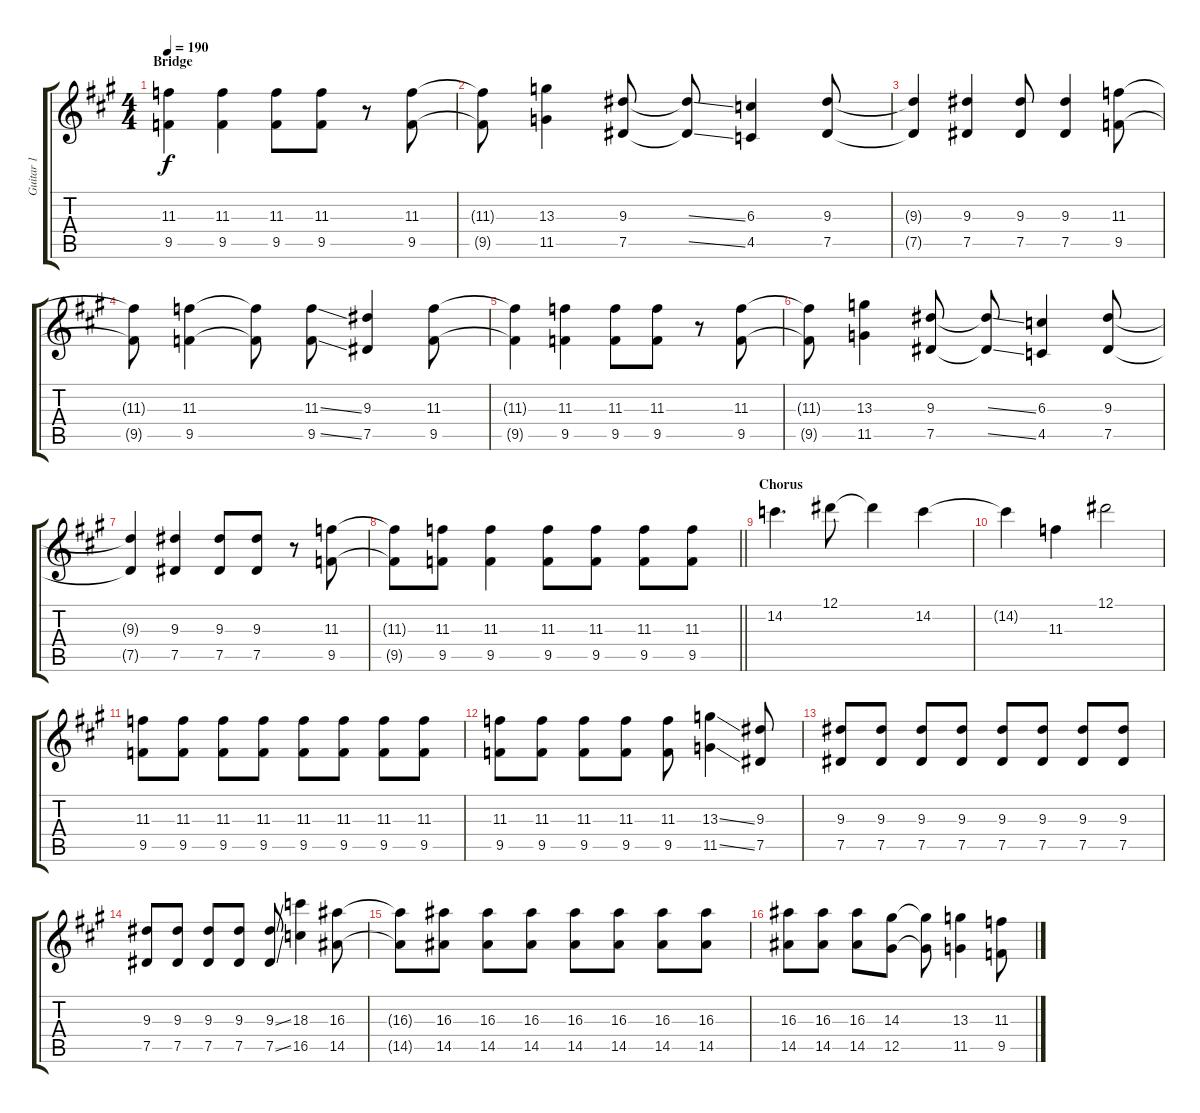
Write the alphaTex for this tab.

\track ("Guitar 1" "Guitar 1") {instrument overdrivenguitar}
\staff {score tabs}
\tuning (Eb4 Bb3 Gb3 Db3 Ab2 Eb2) {hide}
\ts (4 4)
\section ("" "Bridge")
\tempo 190
\clef g2
\ks a
(11.3 9.5).4{dy f} (11.3 9.5).4 (11.3 9.5).8 (11.3 9.5).8 r.8 (11.3 9.5).8 |
(11.3{t} 9.5{t}).8 (13.3 11.5).4 (9.3 7.5).8 (9.3{ss t} 7.5{ss t}).8 (6.3 4.5).4 (9.3 7.5).8 |
(9.3{t} 7.5{t}).4 (9.3 7.5).4 (9.3 7.5).8 (9.3 7.5).4 (11.3 9.5).8 |
(11.3{t} 9.5{t}).8 (11.3 9.5).4 (11.3{t} 9.5{t}).8 (11.3{ss} 9.5{ss}).8 (9.3 7.5).4 (11.3 9.5).8 |
(11.3{t} 9.5{t}).4 (11.3 9.5).4 (11.3 9.5).8 (11.3 9.5).8 r.8 (11.3 9.5).8 |
(11.3{t} 9.5{t}).8 (13.3 11.5).4 (9.3 7.5).8 (9.3{ss t} 7.5{ss t}).8 (6.3 4.5).4 (9.3 7.5).8 |
(9.3{t} 7.5{t}).4 (9.3 7.5).4 (9.3 7.5).8 (9.3 7.5).8 r.8 (11.3 9.5).8 |
\barLineRight lightlight
(11.3{t} 9.5{t}).8 (11.3 9.5).8 (11.3 9.5).4 (11.3 9.5).8 (11.3 9.5).8 (11.3 9.5).8 (11.3 9.5).8 |
\section ("" "Chorus")
14.2.4{d} 12.1.8 12.1{t}.4 14.2.4 |
14.2{t}.4 11.3.4 12.1.2 |
(11.3 9.5).8 (11.3 9.5).8 (11.3 9.5).8 (11.3 9.5).8 (11.3 9.5).8 (11.3 9.5).8 (11.3 9.5).8 (11.3 9.5).8 |
(11.3 9.5).8 (11.3 9.5).8 (11.3 9.5).8 (11.3 9.5).8 (11.3 9.5).8 (13.3{ss} 11.5{ss}).4 (9.3 7.5).8 |
(9.3 7.5).8 (9.3 7.5).8 (9.3 7.5).8 (9.3 7.5).8 (9.3 7.5).8 (9.3 7.5).8 (9.3 7.5).8 (9.3 7.5).8 |
(9.3 7.5).8 (9.3 7.5).8 (9.3 7.5).8 (9.3 7.5).8 (9.3{ss} 7.5{ss}).8 (18.3 16.5).4 (16.3 14.5).8 |
(16.3{t} 14.5{t}).8 (16.3 14.5).8 (16.3 14.5).8 (16.3 14.5).8 (16.3 14.5).8 (16.3 14.5).8 (16.3 14.5).8 (16.3 14.5).8 |
(16.3 14.5).8 (16.3 14.5).8 (16.3 14.5).8 (14.3 12.5).8 (14.3{t} 12.5{t}).8 (13.3 11.5).4 (11.3 9.5).8
